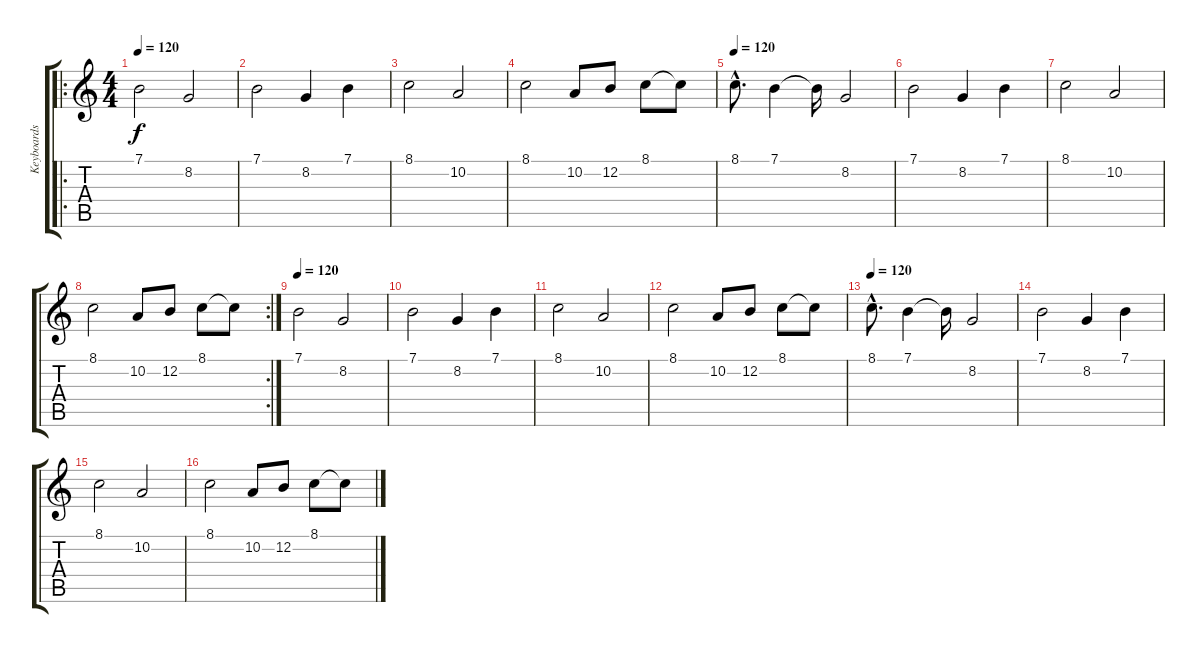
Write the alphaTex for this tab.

\track ("Keyboards 1" "Keyboards ") {instrument pad2warm}
\staff {score tabs}
\tuning (E4 B3 G3 D3 A2 E2) {hide}
\ro
\ts (4 4)
\tempo 120
\clef g2
\ks c
7.1.2{dy f} 8.2.2 |
7.1.2 8.2.4 7.1.4 |
8.1.2 10.2.2 |
8.1.2 10.2.8 12.2.8 8.1.8 8.1{t}.8 |
\tempo 120
8.1{hac}.8{d} 7.1.4 7.1{t}.16 8.2.2 |
7.1.2 8.2.4 7.1.4 |
8.1.2 10.2.2 |
\rc 2
8.1.2 10.2.8 12.2.8 8.1.8 8.1{t}.8 |
\tempo 120
7.1.2 8.2.2 |
7.1.2 8.2.4 7.1.4 |
8.1.2 10.2.2 |
8.1.2 10.2.8 12.2.8 8.1.8 8.1{t}.8 |
\tempo 120
8.1{hac}.8{d} 7.1.4 7.1{t}.16 8.2.2 |
7.1.2 8.2.4 7.1.4 |
8.1.2 10.2.2 |
8.1.2 10.2.8 12.2.8 8.1.8 8.1{t}.8
